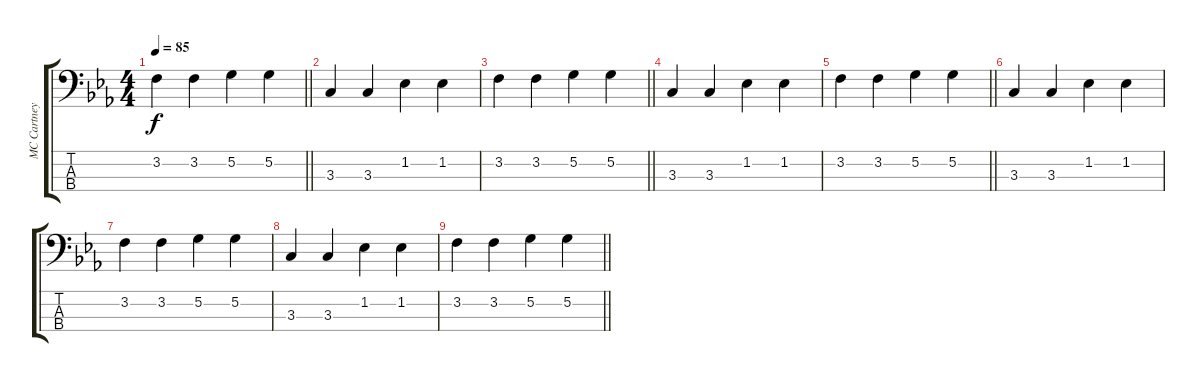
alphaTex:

\track ("MC Cartney" "MC Cartney") {instrument electricbassfinger}
\staff {score tabs}
\tuning (G2 D2 A1 E1) {hide}
\ts (4 4)
\tempo 85
\clef f4
\barLineRight lightlight
\ks cminor
3.2.4{dy f volume 16} 3.2.4 5.2.4 5.2.4 |
3.3.4 3.3.4 1.2.4 1.2.4 |
\barLineRight lightlight
3.2.4{volume 16} 3.2.4 5.2.4 5.2.4 |
3.3.4{volume 13} 3.3.4 1.2.4 1.2.4 |
\barLineRight lightlight
3.2.4{volume 16} 3.2.4 5.2.4 5.2.4 |
3.3.4{volume 0} 3.3.4 1.2.4 1.2.4 |
3.2.4 3.2.4 5.2.4 5.2.4 |
3.3.4 3.3.4 1.2.4 1.2.4 |
\barLineRight lightlight
3.2.4 3.2.4 5.2.4 5.2.4
